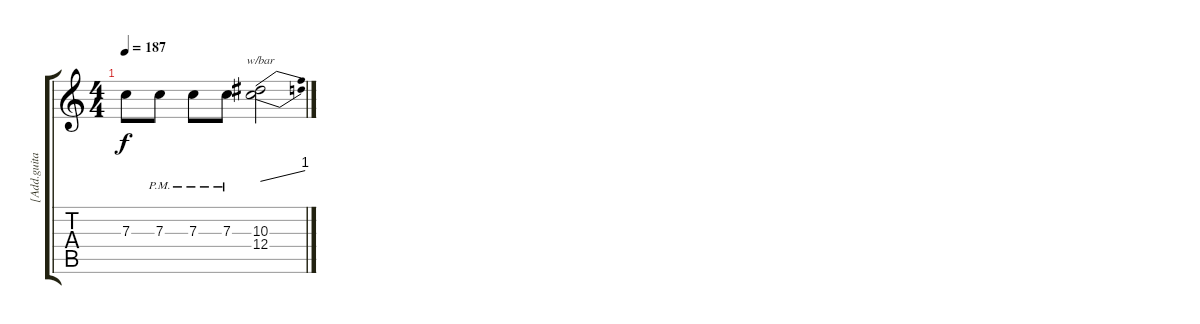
\track ("[Add.guitar]" "[Add.guita") {instrument overdrivenguitar}
\staff {score tabs}
\tuning (D4 A3 F3 C3 G2 C2) {hide}
\ts (4 4)
\tempo 187
\clef g2
\ks c
7.3.8{dy f} 7.3{pm}.8 7.3{pm}.8 7.3{pm}.8 (10.3 12.4).2{tbe (dive default 0 0 60 4)}
